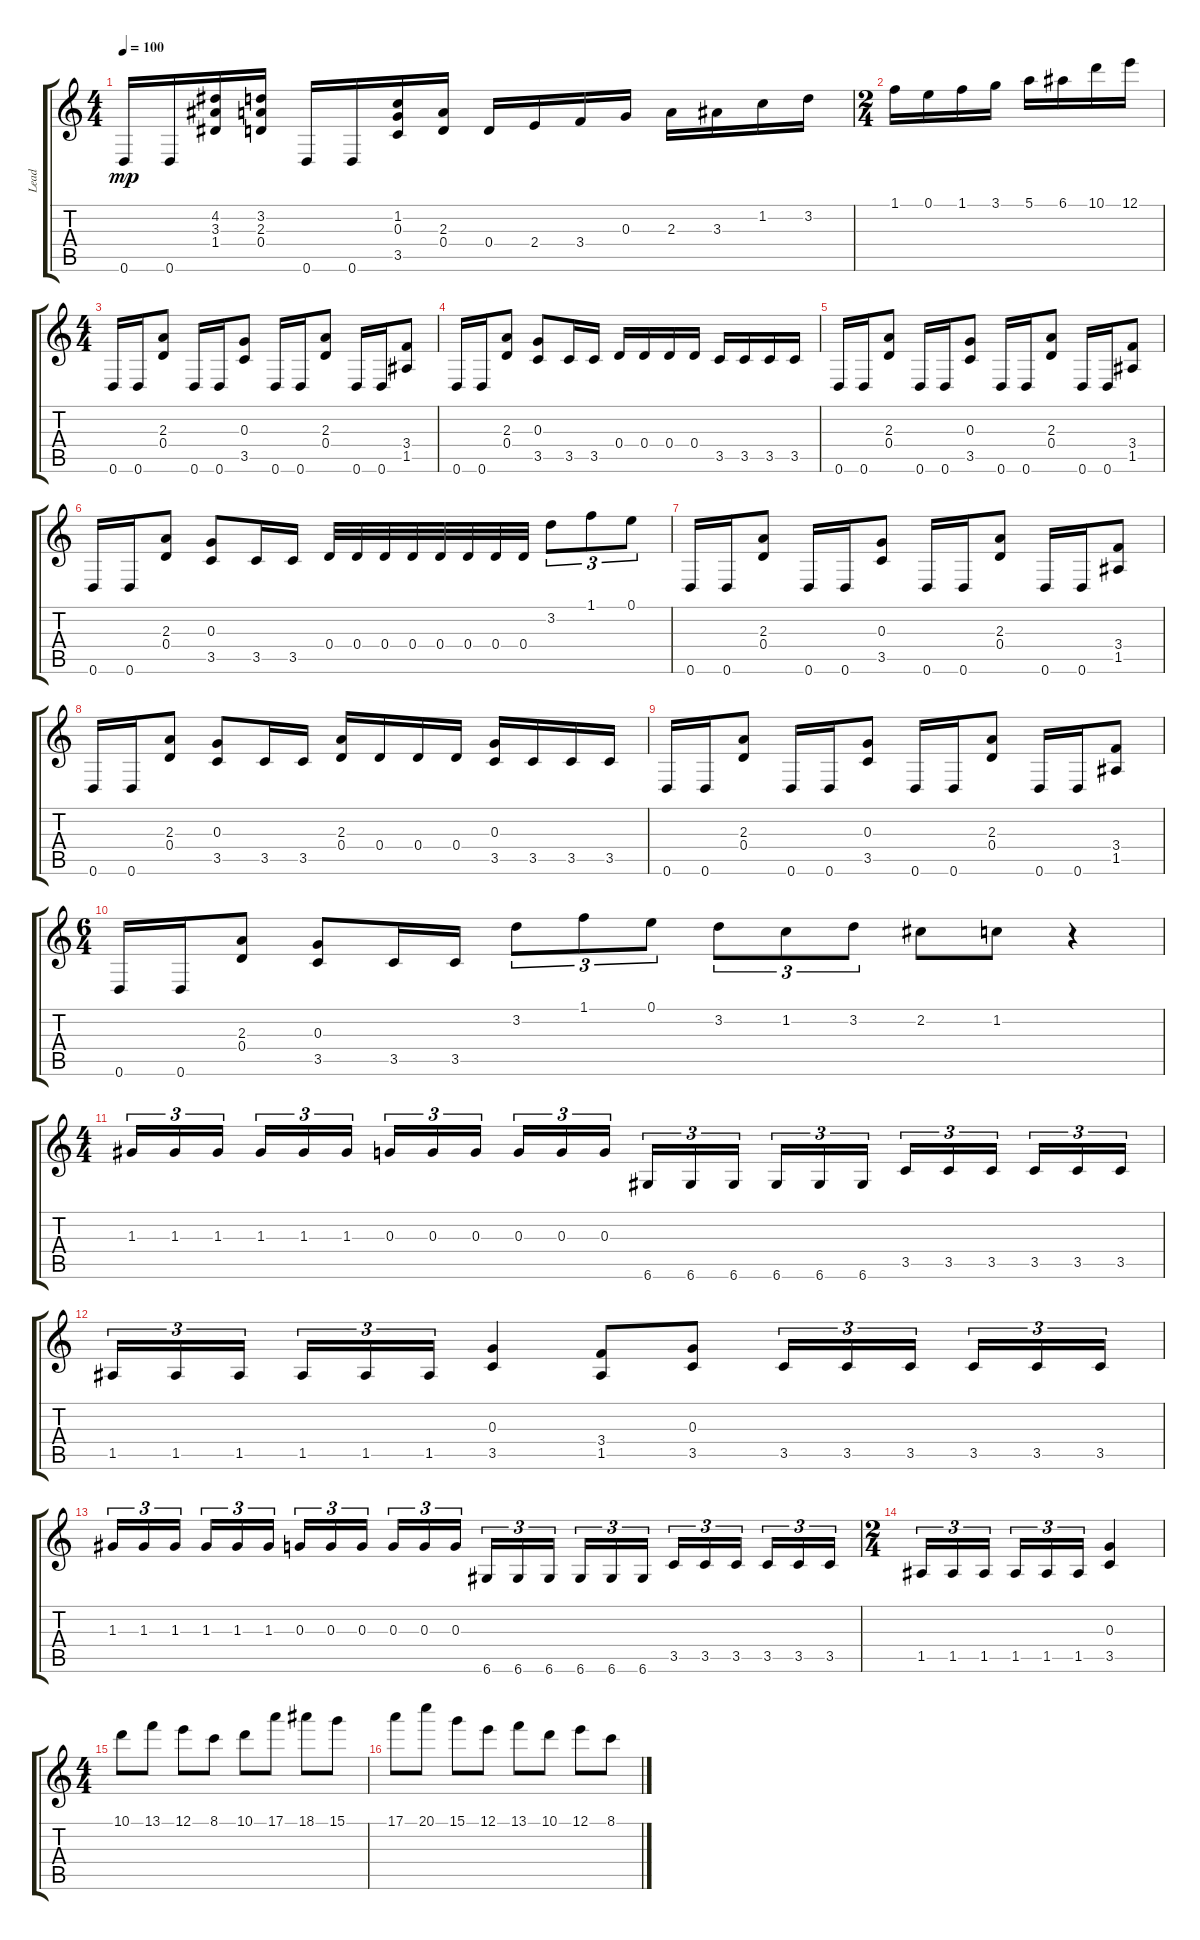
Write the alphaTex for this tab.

\track ("Lead" "Lead") {instrument distortionguitar}
\staff {score tabs}
\tuning (E4 B3 G3 D3 A2 D2) {hide}
\ts (4 4)
\tempo 100
\clef g2
\ks c
0.6.16{dy mp} 0.6.16 (4.2 3.3 1.4).16 (3.2 2.3 0.4).16 0.6.16 0.6.16 (1.2 0.3 3.5).16 (2.3 0.4).16 0.4.16 2.4.16 3.4.16 0.3.16 2.3.16 3.3.16 1.2.16 3.2.16 |
\ts (2 4)
1.1.16 0.1.16 1.1.16 3.1.16 5.1.16 6.1.16 10.1.16 12.1.16 |
\ts (4 4)
0.6.16 0.6.16 (2.3 0.4).8 0.6.16 0.6.16 (0.3 3.5).8 0.6.16 0.6.16 (2.3 0.4).8 0.6.16 0.6.16 (3.4 1.5).8 |
0.6.16 0.6.16 (2.3 0.4).8 (0.3 3.5).8 3.5.16 3.5.16 0.4.16 0.4.16 0.4.16 0.4.16 3.5.16 3.5.16 3.5.16 3.5.16 |
0.6.16 0.6.16 (2.3 0.4).8 0.6.16 0.6.16 (0.3 3.5).8 0.6.16 0.6.16 (2.3 0.4).8 0.6.16 0.6.16 (3.4 1.5).8 |
0.6.16 0.6.16 (2.3 0.4).8 (0.3 3.5).8 3.5.16 3.5.16 0.4.32 0.4.32 0.4.32 0.4.32 0.4.32 0.4.32 0.4.32 0.4.32 3.2.8{tu (3 2)} 1.1.8{tu (3 2)} 0.1.8{tu (3 2)} |
0.6.16 0.6.16 (2.3 0.4).8 0.6.16 0.6.16 (0.3 3.5).8 0.6.16 0.6.16 (2.3 0.4).8 0.6.16 0.6.16 (3.4 1.5).8 |
0.6.16 0.6.16 (2.3 0.4).8 (0.3 3.5).8 3.5.16 3.5.16 (2.3 0.4).16 0.4.16 0.4.16 0.4.16 (0.3 3.5).16 3.5.16 3.5.16 3.5.16 |
0.6.16 0.6.16 (2.3 0.4).8 0.6.16 0.6.16 (0.3 3.5).8 0.6.16 0.6.16 (2.3 0.4).8 0.6.16 0.6.16 (3.4 1.5).8 |
\ts (6 4)
0.6.16 0.6.16 (2.3 0.4).8 (0.3 3.5).8 3.5.16 3.5.16 3.2.8{tu (3 2)} 1.1.8{tu (3 2)} 0.1.8{tu (3 2)} 3.2.8{tu (3 2)} 1.2.8{tu (3 2)} 3.2.8{tu (3 2)} 2.2.8 1.2.8 r.4 |
\ts (4 4)
1.3.16{tu (3 2)} 1.3.16{tu (3 2)} 1.3.16{tu (3 2)} 1.3.16{tu (3 2)} 1.3.16{tu (3 2)} 1.3.16{tu (3 2)} 0.3.16{tu (3 2)} 0.3.16{tu (3 2)} 0.3.16{tu (3 2)} 0.3.16{tu (3 2)} 0.3.16{tu (3 2)} 0.3.16{tu (3 2)} 6.6.16{tu (3 2)} 6.6.16{tu (3 2)} 6.6.16{tu (3 2)} 6.6.16{tu (3 2)} 6.6.16{tu (3 2)} 6.6.16{tu (3 2)} 3.5.16{tu (3 2)} 3.5.16{tu (3 2)} 3.5.16{tu (3 2)} 3.5.16{tu (3 2)} 3.5.16{tu (3 2)} 3.5.16{tu (3 2)} |
1.5.16{tu (3 2)} 1.5.16{tu (3 2)} 1.5.16{tu (3 2)} 1.5.16{tu (3 2)} 1.5.16{tu (3 2)} 1.5.16{tu (3 2)} (0.3 3.5).4 (3.4 1.5).8 (0.3 3.5).8 3.5.16{tu (3 2)} 3.5.16{tu (3 2)} 3.5.16{tu (3 2)} 3.5.16{tu (3 2)} 3.5.16{tu (3 2)} 3.5.16{tu (3 2)} |
1.3.16{tu (3 2)} 1.3.16{tu (3 2)} 1.3.16{tu (3 2)} 1.3.16{tu (3 2)} 1.3.16{tu (3 2)} 1.3.16{tu (3 2)} 0.3.16{tu (3 2)} 0.3.16{tu (3 2)} 0.3.16{tu (3 2)} 0.3.16{tu (3 2)} 0.3.16{tu (3 2)} 0.3.16{tu (3 2)} 6.6.16{tu (3 2)} 6.6.16{tu (3 2)} 6.6.16{tu (3 2)} 6.6.16{tu (3 2)} 6.6.16{tu (3 2)} 6.6.16{tu (3 2)} 3.5.16{tu (3 2)} 3.5.16{tu (3 2)} 3.5.16{tu (3 2)} 3.5.16{tu (3 2)} 3.5.16{tu (3 2)} 3.5.16{tu (3 2)} |
\ts (2 4)
1.5.16{tu (3 2)} 1.5.16{tu (3 2)} 1.5.16{tu (3 2)} 1.5.16{tu (3 2)} 1.5.16{tu (3 2)} 1.5.16{tu (3 2)} (0.3 3.5).4 |
\ts (4 4)
10.1.8 13.1.8 12.1.8 8.1.8 10.1.8 17.1.8 18.1.8 15.1.8 |
17.1.8 20.1.8 15.1.8 12.1.8 13.1.8 10.1.8 12.1.8 8.1.8
